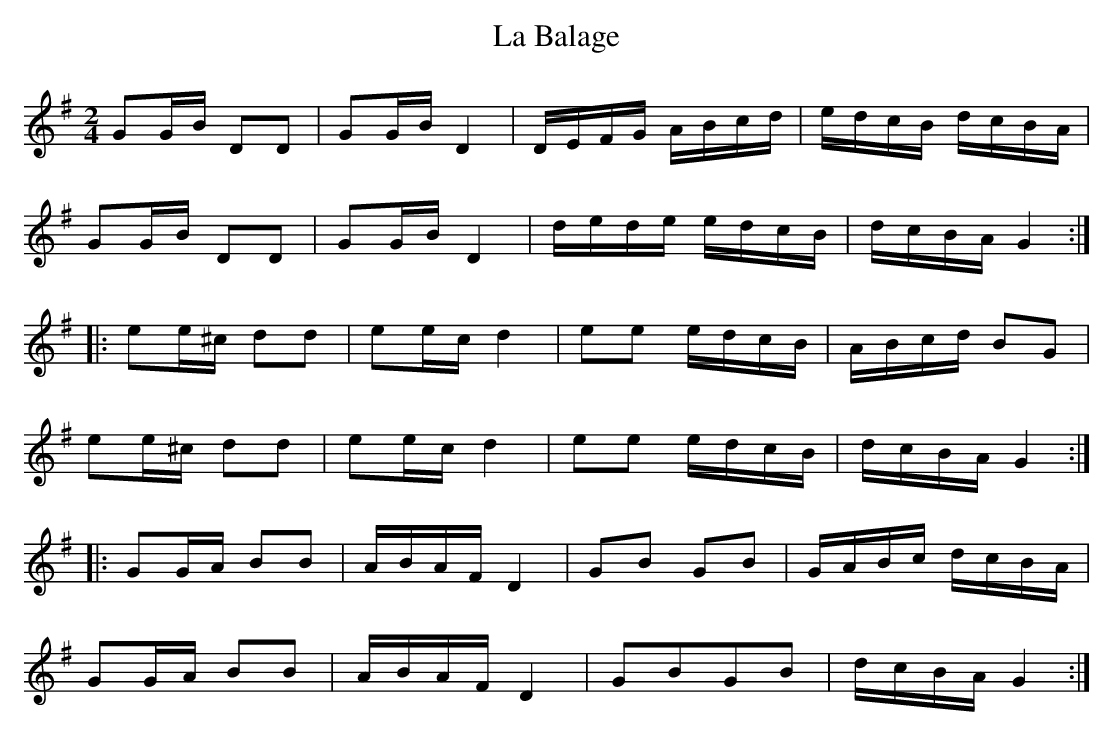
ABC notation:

X:1
T:Balage, La
M:2/4
L:1/8
K:G
GG/B/ DD|GG/B/ D2|D/E/F/G/ A/B/c/d/|e/d/c/B/ d/c/B/A/|
GG/B/ DD|GG/B/ D2|d/e/d/e/ e/d/c/B/|d/c/B/A/ G2:|
|:ee/^c/ dd|ee/c/ d2|ee e/d/c/B/|A/B/c/d/ BG|
ee/^c/ dd|ee/c/ d2|ee e/d/c/B/|d/c/B/A/ G2:|
|:GG/A/ BB|A/B/A/F/ D2|GB GB|G/A/B/c/ d/c/B/A/|
GG/A/ BB|A/B/A/F/ D2|GBGB|d/c/B/A/ G2:|]
